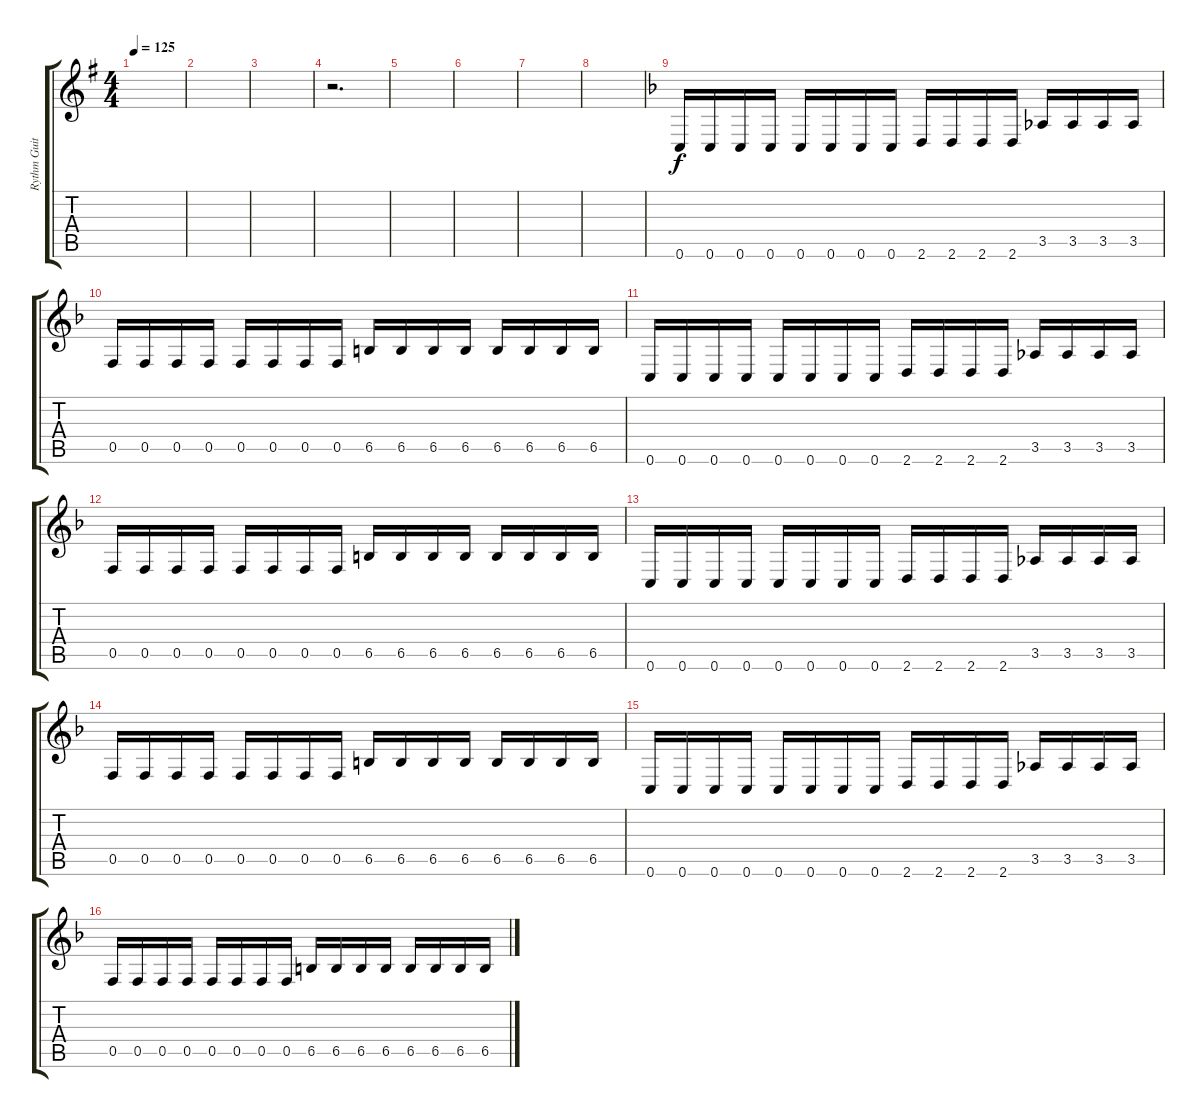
\track ("Rythm Guitar" "Rythm Guit") {instrument distortionguitar}
\staff {score tabs}
\tuning (C4 G3 Eb3 Bb2 F2 C2) {hide}
\ts (4 4)
\tempo 125
\clef g2
\ks g
|
|
|
r.2{d} |
|
|
|
|
\ks f
0.6.16 0.6.16 0.6.16 0.6.16 0.6.16 0.6.16 0.6.16 0.6.16 2.6.16 2.6.16 2.6.16 2.6.16 3.5.16 3.5.16 3.5.16 3.5.16 |
0.5.16 0.5.16 0.5.16 0.5.16 0.5.16 0.5.16 0.5.16 0.5.16 6.5.16 6.5.16 6.5.16 6.5.16 6.5.16 6.5.16 6.5.16 6.5.16 |
0.6.16 0.6.16 0.6.16 0.6.16 0.6.16 0.6.16 0.6.16 0.6.16 2.6.16 2.6.16 2.6.16 2.6.16 3.5.16 3.5.16 3.5.16 3.5.16 |
0.5.16 0.5.16 0.5.16 0.5.16 0.5.16 0.5.16 0.5.16 0.5.16 6.5.16 6.5.16 6.5.16 6.5.16 6.5.16 6.5.16 6.5.16 6.5.16 |
0.6.16 0.6.16 0.6.16 0.6.16 0.6.16 0.6.16 0.6.16 0.6.16 2.6.16 2.6.16 2.6.16 2.6.16 3.5.16 3.5.16 3.5.16 3.5.16 |
0.5.16 0.5.16 0.5.16 0.5.16 0.5.16 0.5.16 0.5.16 0.5.16 6.5.16 6.5.16 6.5.16 6.5.16 6.5.16 6.5.16 6.5.16 6.5.16 |
0.6.16 0.6.16 0.6.16 0.6.16 0.6.16 0.6.16 0.6.16 0.6.16 2.6.16 2.6.16 2.6.16 2.6.16 3.5.16 3.5.16 3.5.16 3.5.16 |
0.5.16 0.5.16 0.5.16 0.5.16 0.5.16 0.5.16 0.5.16 0.5.16 6.5.16 6.5.16 6.5.16 6.5.16 6.5.16 6.5.16 6.5.16 6.5.16
